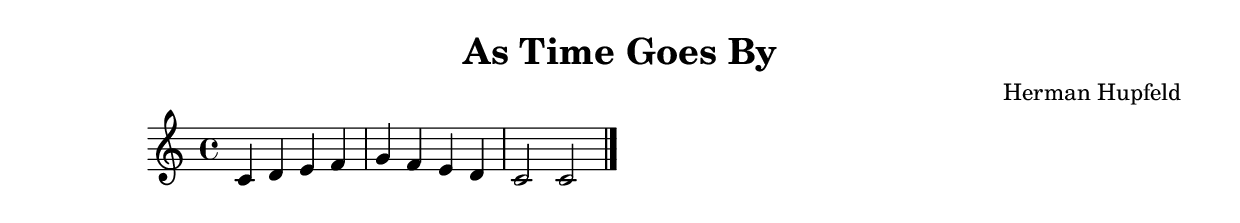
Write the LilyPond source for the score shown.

\version "2.24.4"

\header {
  title = "As Time Goes By"
  composer = "Herman Hupfeld"
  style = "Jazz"
}

\score {
  \new Staff {
    \clef treble
    \time 4/4
    \key c \major
    
    % Simple chord progression placeholder
    c'4 d' e' f' |
    g' f' e' d' |
    c'2 c'2 |
    \bar "|."
  }
  \layout {}
  \midi {
    \tempo 4 = 120
  }
}